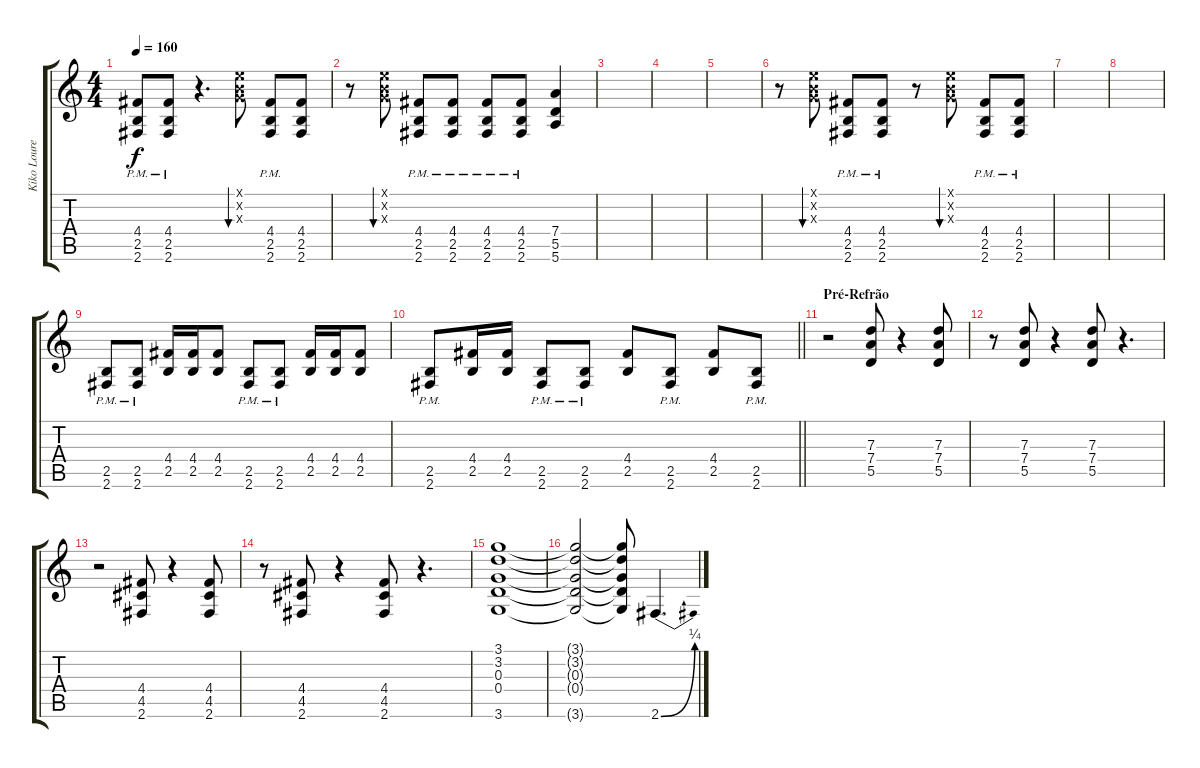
\track ("Kiko Loureiro" "Kiko Loure") {instrument distortionguitar}
\staff {score tabs}
\tuning (E4 B3 G3 D3 A2 E2) {hide}
\ts (4 4)
\tempo 160
\clef g2
\ks c
(4.4{pm} 2.5{pm} 2.6{pm}).8{dy f} (4.4{pm} 2.5{pm} 2.6{pm}).8 r.4{d} (0.1{x} 0.2{x} 0.3{x}).8{bu 60} (4.4{pm} 2.5{pm} 2.6{pm}).8 (4.4 2.5 2.6).8 |
r.8 (0.1{x} 0.2{x} 0.3{x}).8{bu 60} (4.4{pm} 2.5{pm} 2.6{pm}).8 (4.4{pm} 2.5{pm} 2.6{pm}).8 (4.4{pm} 2.5{pm} 2.6{pm}).8 (4.4{pm} 2.5{pm} 2.6{pm}).8 (7.4 5.5 5.6).4 |
|
|
|
r.8 (0.1{x} 0.2{x} 0.3{x}).8{bu 60} (4.4{pm} 2.5{pm} 2.6{pm}).8 (4.4{pm} 2.5{pm} 2.6{pm}).8 r.8 (0.1{x} 0.2{x} 0.3{x}).8{bu 60} (4.4{pm} 2.5{pm} 2.6{pm}).8 (4.4{pm} 2.5{pm} 2.6{pm}).8 |
|
|
(2.5{pm} 2.6{pm}).8 (2.5{pm} 2.6{pm}).8 (4.4 2.5).16 (4.4 2.5).16 (4.4 2.5).8 (2.5{pm} 2.6{pm}).8 (2.5{pm} 2.6{pm}).8 (4.4 2.5).16 (4.4 2.5).16 (4.4 2.5).8 |
\barLineRight lightlight
(2.5{pm} 2.6{pm}).8 (4.4 2.5).16 (4.4 2.5).16 (2.5{pm} 2.6{pm}).8 (2.5{pm} 2.6{pm}).8 (4.4 2.5).8 (2.5{pm} 2.6{pm}).8 (4.4 2.5).8 (2.5{pm} 2.6{pm}).8 |
\section ("" "Pré-Refrão")
r.2 (7.3 7.4 5.5).8 r.4 (7.3 7.4 5.5).8 |
r.8 (7.3 7.4 5.5).8 r.4 (7.3 7.4 5.5).8 r.4{d} |
r.2 (4.4 4.5 2.6).8 r.4 (4.4 4.5 2.6).8 |
r.8 (4.4 4.5 2.6).8 r.4 (4.4 4.5 2.6).8 r.4{d} |
(3.1 3.2 0.3 0.4 3.6).1 |
(3.1{t} 3.2{t} 0.3{t} 0.4{t} 3.6{t}).2 (3.1{t} 3.2{t} 0.3{t} 0.4{t} 3.6{t}).8 2.6{be (bend 0 0 60 1)}.4{d}
